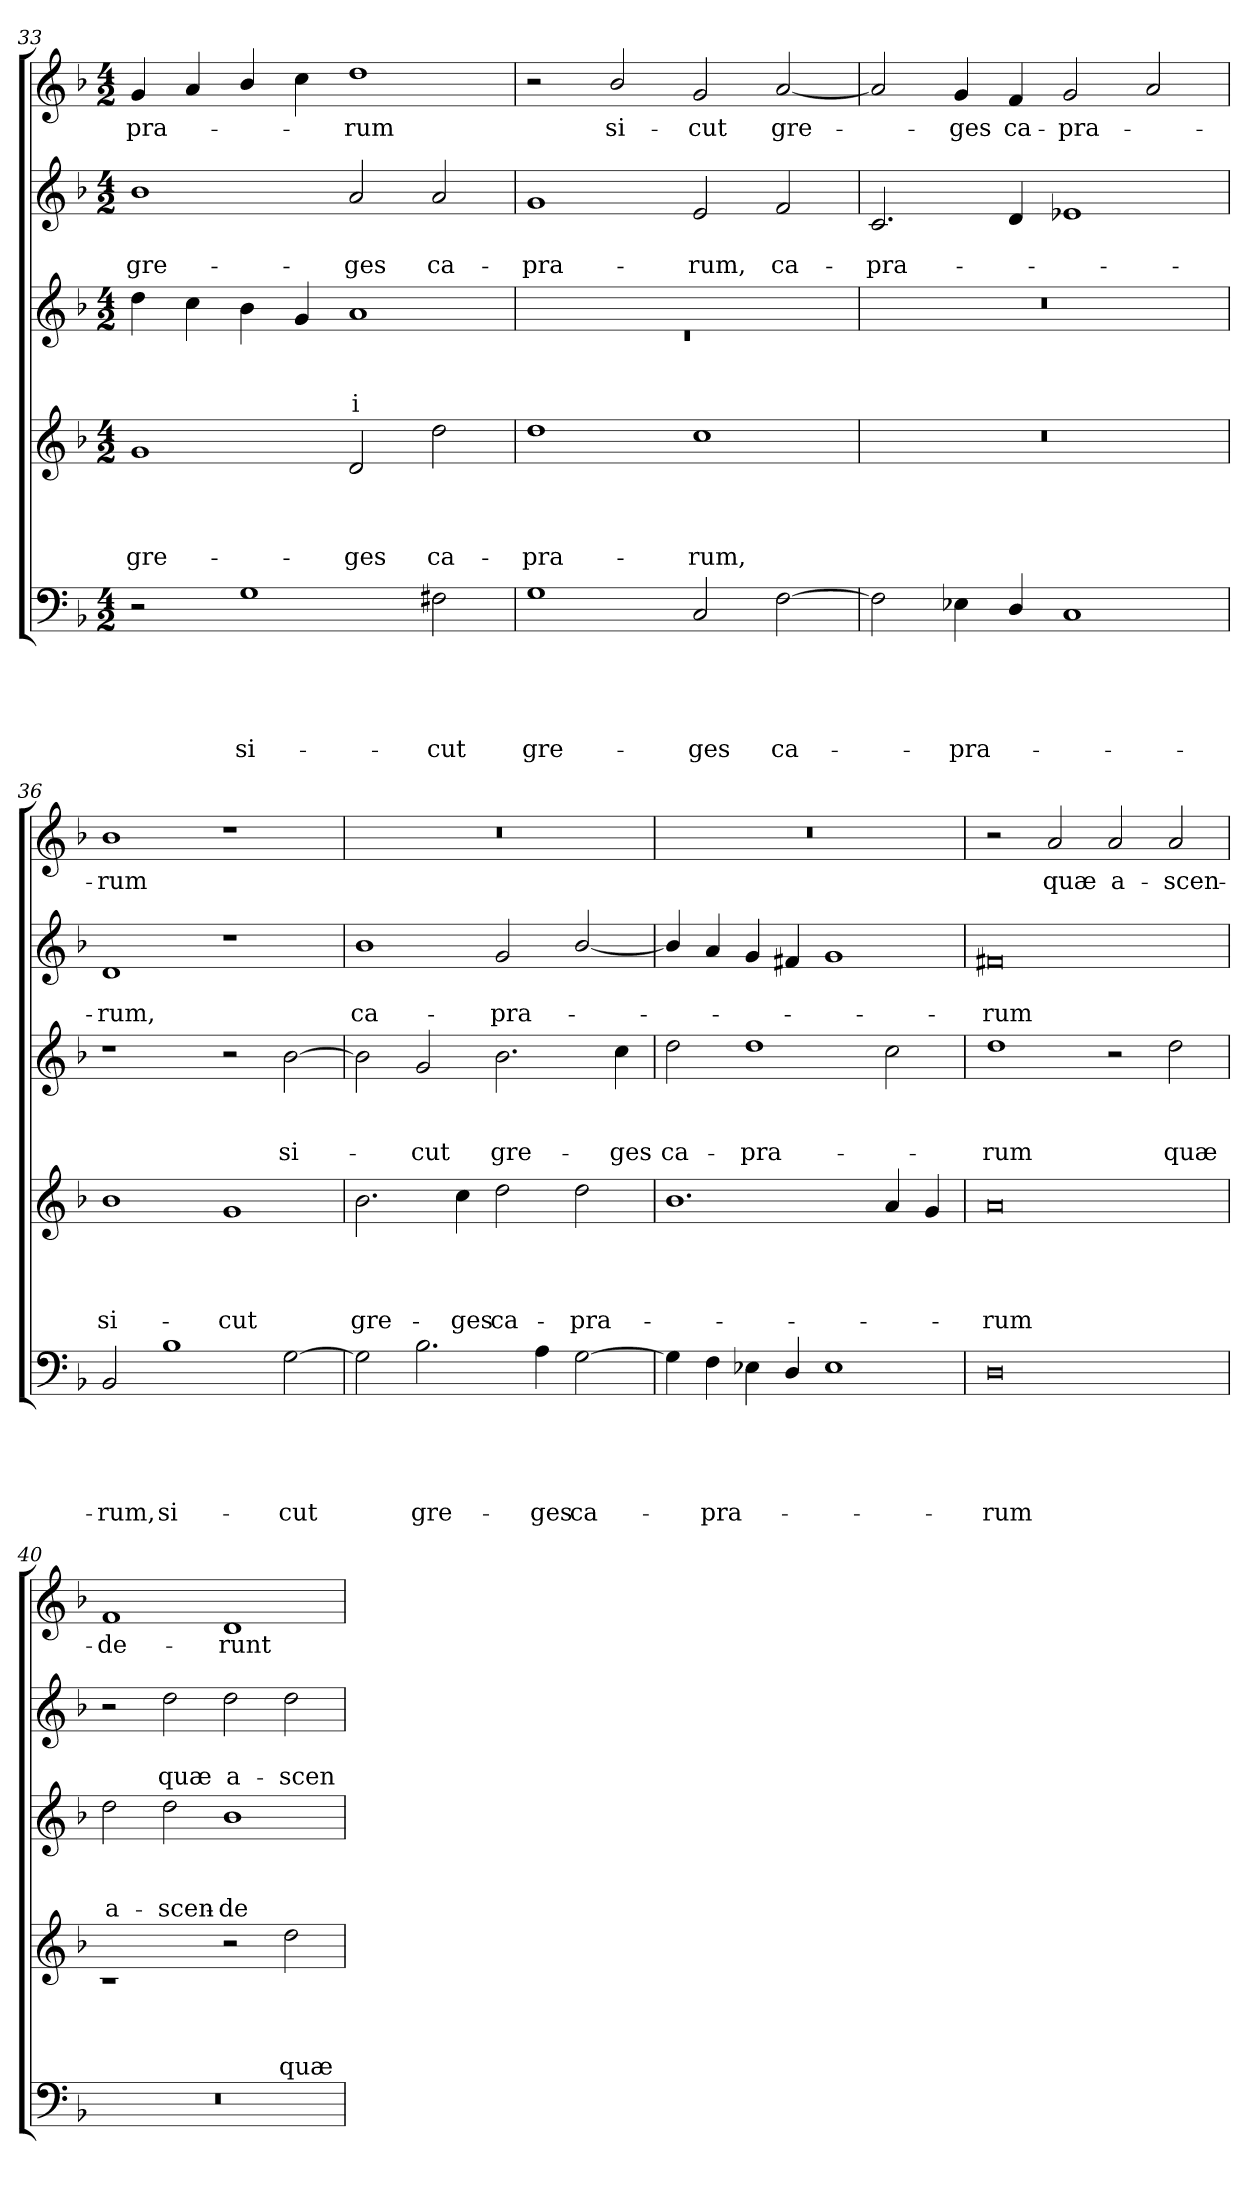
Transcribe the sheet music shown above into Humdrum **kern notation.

**kern	**text	**text	**text	**text	**text	**kern	**text	**text	**text	**text	**kern	**text	**text	**text	**kern	**text	**text	**kern	**text
*part5	*part5	*part5	*part5	*part5	*part5	*part4	*part4	*part4	*part4	*part4	*part3	*part3	*part3	*part3	*part2	*part2	*part2	*part1	*part1
*staff5	*staff5	*staff5	*staff5	*staff5	*staff5	*staff4	*staff4	*staff4	*staff4	*staff4	*staff3	*staff3	*staff3	*staff3	*staff2	*staff2	*staff2	*staff1	*staff1
!!LO:LB:g=z
*clefF4	*	*	*	*	*	*clefG2	*	*	*	*	*clefG2	*	*	*	*clefG2	*	*	*clefG2	*
*	*	*	*	*	*	*ITrd7c12	*	*	*	*	*ITrd7c12	*	*	*	*	*	*	*	*
*k[b-]	*	*	*	*	*	*k[b-]	*	*	*	*	*k[b-]	*	*	*	*k[b-]	*	*	*k[b-]	*
*F:	*	*	*	*	*	*F:	*	*	*	*	*F:	*	*	*	*F:	*	*	*F:	*
*M4/2	*	*	*	*	*	*M4/2	*	*	*	*	*M4/2	*	*	*	*M4/2	*	*	*M4/2	*
=33	=33	=33	=33	=33	=33	=33	=33	=33	=33	=33	=33	=33	=33	=33	=33	=33	=33	=33	=33
!	!	!	!	!	!	!	!	!	!	!LO:LY:b	!	!	!	!	!	!	!LO:LY:b	!	!LO:LY:b
2r	.	.	.	.	.	1G	.	.	.	gre-	4d\	.	.	.	1b-	.	gre-	4g/	-pra-
.	.	.	.	.	.	.	.	.	.	.	4c\	.	.	.	.	.	.	4a/	.
!	!	!	!	!	!LO:LY:b	!	!	!	!	!	!	!	!	!	!	!	!	!	!
1G	.	.	.	.	si-	.	.	.	.	.	4B-\	.	.	.	.	.	.	4b-/	.
.	.	.	.	.	.	.	.	.	.	.	4G/	.	.	.	.	.	.	4cc\	.
!	!	!	!	!	!	!	!	!	!	!LO:LY:b	!	!	!	!LO:LY:b	!	!	!LO:LY:b	!	!LO:LY:b
.	.	.	.	.	.	2D/	.	.	.	-ges	1A	.	.	-i	2a/	.	-ges	1dd	-rum
!	!	!	!	!	!LO:LY:b	!	!	!	!	!LO:LY:b	!	!	!	!	!	!	!LO:LY:b	!	!
2F#X\	.	.	.	.	-cut	2d\	.	.	.	ca-	.	.	.	.	2a/	.	ca-	.	.
=34	=34	=34	=34	=34	=34	=34	=34	=34	=34	=34	=34	=34	=34	=34	=34	=34	=34	=34	=34
!	!	!	!	!	!LO:LY:b	!	!	!	!	!LO:LY:b	!LO:N:vis=1	!	!	!	!	!	!LO:LY:b	!	!
1G	.	.	.	.	gre-	1d	.	.	.	-pra-	0re	.	.	.	1g	.	-pra-	2r	.
!	!	!	!	!	!	!	!	!	!	!	!	!	!	!	!	!	!	!	!LO:LY:b
.	.	.	.	.	.	.	.	.	.	.	.	.	.	.	.	.	.	2b-/	si-
!	!	!	!	!	!LO:LY:b	!	!	!	!	!LO:LY:b	!	!	!	!	!	!	!LO:LY:b	!	!LO:LY:b
2C/	.	.	.	.	-ges	1c	.	.	.	-rum,	.	.	.	.	2e/	.	-rum,	2g/	-cut
!	!	!	!	!	!LO:LY:b	!	!	!	!	!	!	!	!	!	!	!	!LO:LY:b	!	!LO:LY:b
[>2F\	.	.	.	.	ca-	.	.	.	.	.	.	.	.	.	2f/	.	ca-	[<2a/	gre-
=35	=35	=35	=35	=35	=35	=35	=35	=35	=35	=35	=35	=35	=35	=35	=35	=35	=35	=35	=35
!	!	!	!	!	!	!LO:N:vis=1	!	!	!	!	!LO:N:vis=1	!	!	!	!	!	!LO:LY:b	!	!
2F\]	.	.	.	.	.	0r	.	.	.	.	0r	.	.	.	2.c/	.	-pra-	2a/]	.
!	!	!	!	!	!LO:LY:b	!	!	!	!	!	!	!	!	!	!	!	!	!	!LO:LY:b
4E-i\	.	.	.	.	-pra-	.	.	.	.	.	.	.	.	.	.	.	.	4g/	-ges
!	!	!	!	!	!	!	!	!	!	!	!	!	!	!	!	!	!	!	!LO:LY:b
4D/	.	.	.	.	.	.	.	.	.	.	.	.	.	.	4d/	.	.	4f/	ca-
!	!	!	!	!	!	!	!	!	!	!	!	!	!	!	!	!	!	!	!LO:LY:b
1C	.	.	.	.	.	.	.	.	.	.	.	.	.	.	1e-i	.	.	2g/	-pra-
.	.	.	.	.	.	.	.	.	.	.	.	.	.	.	.	.	.	2a/	.
=36	=36	=36	=36	=36	=36	=36	=36	=36	=36	=36	=36	=36	=36	=36	=36	=36	=36	=36	=36
!	!	!	!	!	!LO:LY:b	!	!	!	!	!LO:LY:b	!	!	!	!	!	!	!LO:LY:b	!	!LO:LY:b
2BB-/	.	.	.	.	-rum,	1B-	.	.	.	si-	1r	.	.	.	1d	.	-rum,	1b-	-rum
!	!	!	!	!	!LO:LY:b	!	!	!	!	!	!	!	!	!	!	!	!	!	!
1B-	.	.	.	.	si-	.	.	.	.	.	.	.	.	.	.	.	.	.	.
!	!	!	!	!	!	!	!	!	!	!LO:LY:b	!	!	!	!	!	!	!	!	!
.	.	.	.	.	.	1G	.	.	.	-cut	2r	.	.	.	1r	.	.	1r	.
!	!	!	!	!	!LO:LY:b	!	!	!	!	!	!	!	!	!LO:LY:b	!	!	!	!	!
[>2G\	.	.	.	.	-cut	.	.	.	.	.	[>2B-\	.	.	si-	.	.	.	.	.
=37	=37	=37	=37	=37	=37	=37	=37	=37	=37	=37	=37	=37	=37	=37	=37	=37	=37	=37	=37
!	!	!	!	!	!	!	!	!	!	!LO:LY:b	!	!	!	!	!	!	!LO:LY:b	!LO:N:vis=1	!
2G\]	.	.	.	.	.	2.B-\	.	.	.	gre-	2B-\]	.	.	.	1b-	.	ca-	0r	.
!	!	!	!	!	!LO:LY:b	!	!	!	!	!	!	!	!	!LO:LY:b	!	!	!	!	!
2.B-\	.	.	.	.	gre-	.	.	.	.	.	2G/	.	.	-cut	.	.	.	.	.
!	!	!	!	!	!	!	!	!	!	!LO:LY:b	!	!	!	!	!	!	!	!	!
.	.	.	.	.	.	4c\	.	.	.	-ges	.	.	.	.	.	.	.	.	.
!	!	!	!	!	!	!	!	!	!	!LO:LY:b	!	!	!	!LO:LY:b	!	!	!LO:LY:b	!	!
.	.	.	.	.	.	2d\	.	.	.	ca-	2.B-\	.	.	gre-	2g/	.	-pra-	.	.
!	!	!	!	!	!LO:LY:b	!	!	!	!	!	!	!	!	!	!	!	!	!	!
4A\	.	.	.	.	-ges	.	.	.	.	.	.	.	.	.	.	.	.	.	.
!	!	!	!	!	!LO:LY:b	!	!	!	!	!LO:LY:b	!	!	!	!	!	!	!	!	!
[>2G\	.	.	.	.	ca-	2d\	.	.	.	-pra-	.	.	.	.	[<2b-/	.	.	.	.
!	!	!	!	!	!	!	!	!	!	!	!	!	!	!LO:LY:b	!	!	!	!	!
.	.	.	.	.	.	.	.	.	.	.	4c\	.	.	-ges	.	.	.	.	.
!!LO:PB:g=z
=38	=38	=38	=38	=38	=38	=38	=38	=38	=38	=38	=38	=38	=38	=38	=38	=38	=38	=38	=38
!	!	!	!	!	!	!	!	!	!	!	!	!	!	!LO:LY:b	!	!	!	!LO:N:vis=1	!
4G\]	.	.	.	.	.	1.B-	.	.	.	.	2d\	.	.	ca-	4b-/]	.	.	0r	.
!	!	!	!	!	!LO:LY:b	!	!	!	!	!	!	!	!	!	!	!	!	!	!
4F\	.	.	.	.	-pra-	.	.	.	.	.	.	.	.	.	4a/	.	.	.	.
!	!	!	!	!	!	!	!	!	!	!	!	!	!	!LO:LY:b	!	!	!	!	!
4E-i\	.	.	.	.	.	.	.	.	.	.	1d	.	.	-pra-	4g/	.	.	.	.
4D/	.	.	.	.	.	.	.	.	.	.	.	.	.	.	4f#X/	.	.	.	.
1E-	.	.	.	.	.	.	.	.	.	.	.	.	.	.	1g	.	.	.	.
.	.	.	.	.	.	4A/	.	.	.	.	2c\	.	.	.	.	.	.	.	.
.	.	.	.	.	.	4G/	.	.	.	.	.	.	.	.	.	.	.	.	.
=39	=39	=39	=39	=39	=39	=39	=39	=39	=39	=39	=39	=39	=39	=39	=39	=39	=39	=39	=39
!	!	!	!	!	!LO:LY:b	!	!	!	!	!LO:LY:b	!	!	!	!LO:LY:b	!	!	!LO:LY:b	!	!
0D	.	.	.	.	-rum	0A	.	.	.	-rum	1d	.	.	-rum	0f#X	.	-rum	2r	.
!	!	!	!	!	!	!	!	!	!	!	!	!	!	!	!	!	!	!	!LO:LY:b
.	.	.	.	.	.	.	.	.	.	.	.	.	.	.	.	.	.	2a/	quæ
!	!	!	!	!	!	!	!	!	!	!	!	!	!	!	!	!	!	!	!LO:LY:b
.	.	.	.	.	.	.	.	.	.	.	2r	.	.	.	.	.	.	2a/	a-
!	!	!	!	!	!	!	!	!	!	!	!	!	!	!LO:LY:b	!	!	!	!	!LO:LY:b
.	.	.	.	.	.	.	.	.	.	.	2d\	.	.	quæ	.	.	.	2a/	-scen-
=40	=40	=40	=40	=40	=40	=40	=40	=40	=40	=40	=40	=40	=40	=40	=40	=40	=40	=40	=40
!LO:N:vis=1	!	!	!	!	!	!	!	!	!	!	!	!	!	!LO:LY:b	!	!	!	!	!LO:LY:b
0r	.	.	.	.	.	1rc	.	.	.	.	2d\	.	.	a-	2r	.	.	1f	-de-
!	!	!	!	!	!	!	!	!	!	!	!	!	!	!LO:LY:b	!	!	!LO:LY:b	!	!
.	.	.	.	.	.	.	.	.	.	.	2d\	.	.	-scen-	2dd\	.	quæ	.	.
!	!	!	!	!	!	!	!	!	!	!	!	!	!	!LO:LY:b	!	!	!LO:LY:b	!	!LO:LY:b
.	.	.	.	.	.	2r	.	.	.	.	1B-	.	.	-de-	2dd\	.	a-	1d	-runt
!	!	!	!	!	!	!	!	!	!	!LO:LY:b	!	!	!	!	!	!	!LO:LY:b	!	!
.	.	.	.	.	.	2d\	.	.	.	quæ	.	.	.	.	2dd\	.	-scen-	.	.
=	=	=	=	=	=	=	=	=	=	=	=	=	=	=	=	=	=	=	=
*-	*-	*-	*-	*-	*-	*-	*-	*-	*-	*-	*-	*-	*-	*-	*-	*-	*-	*-	*-
